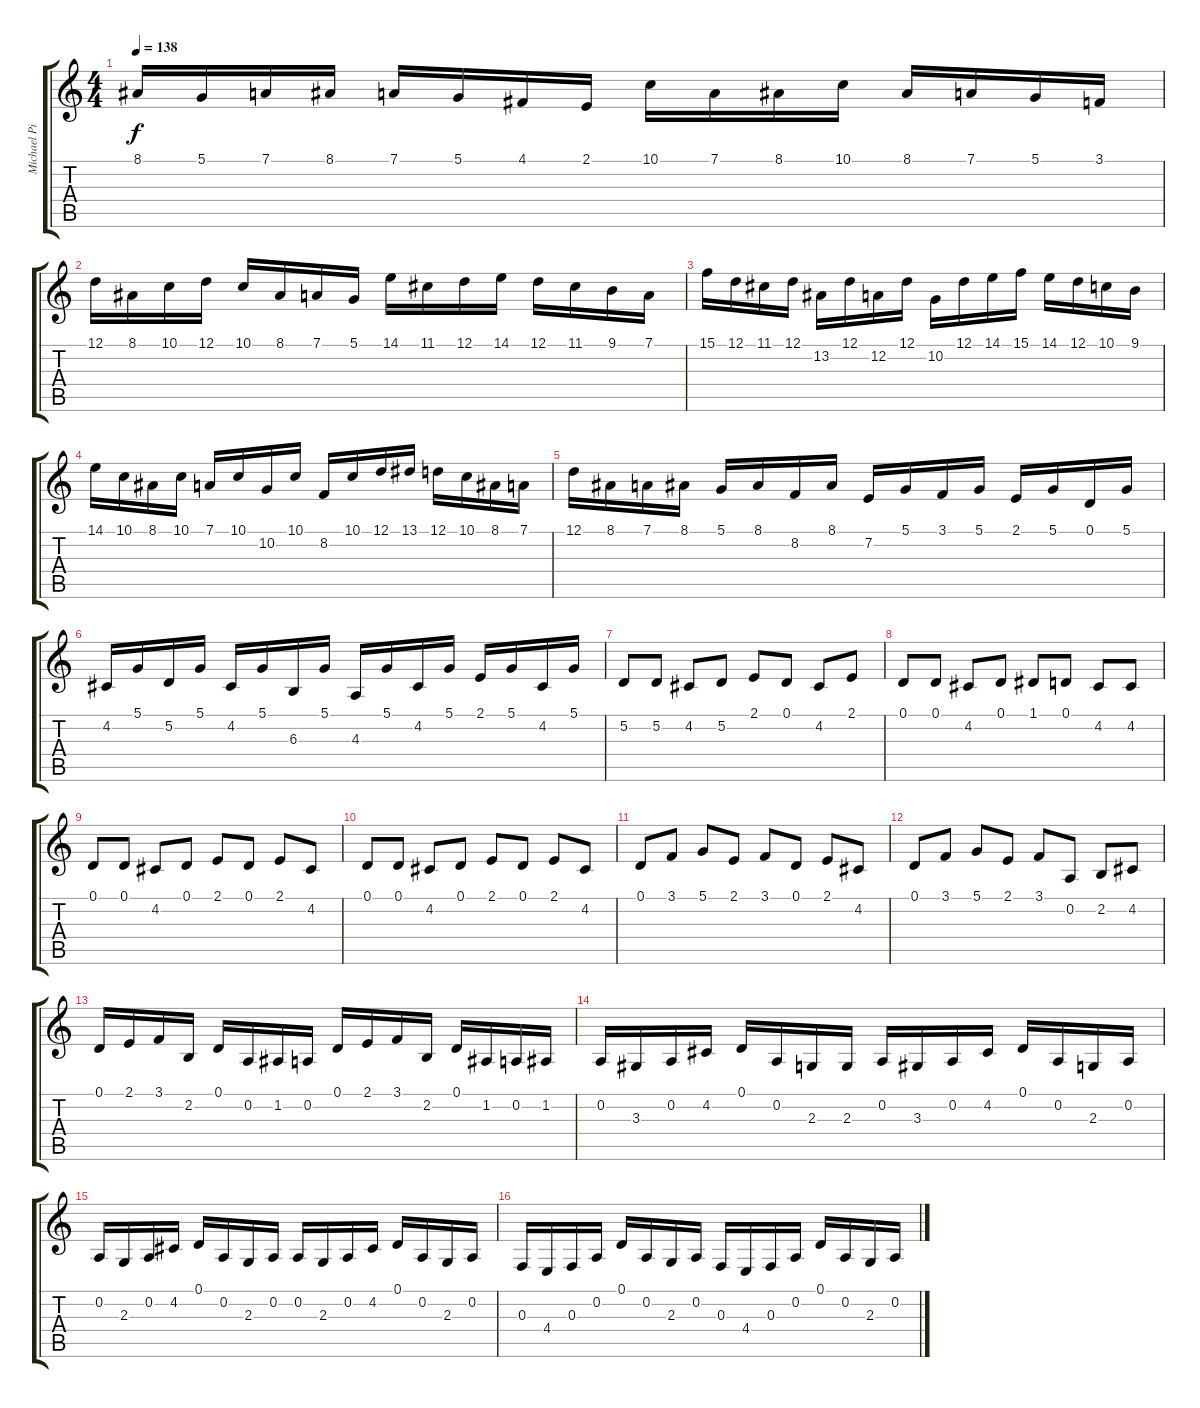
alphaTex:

\track ("Michael Pinnella 3" "Michael Pi") {instrument harpsichord}
\staff {score tabs}
\tuning (D4 A3 F3 C3 G2 D2) {hide}
\ts (4 4)
\tempo 138
\clef g2
\ks c
8.1.16{dy f} 5.1.16 7.1.16 8.1.16 7.1.16 5.1.16 4.1.16 2.1.16 10.1.16 7.1.16 8.1.16 10.1.16 8.1.16 7.1.16 5.1.16 3.1.16 |
12.1.16 8.1.16 10.1.16 12.1.16 10.1.16 8.1.16 7.1.16 5.1.16 14.1.16 11.1.16 12.1.16 14.1.16 12.1.16 11.1.16 9.1.16 7.1.16 |
15.1.16 12.1.16 11.1.16 12.1.16 13.2.16 12.1.16 12.2.16 12.1.16 10.2.16 12.1.16 14.1.16 15.1.16 14.1.16 12.1.16 10.1.16 9.1.16 |
14.1.16 10.1.16 8.1.16 10.1.16 7.1.16 10.1.16 10.2.16 10.1.16 8.2.16 10.1.16 12.1.16 13.1.16 12.1.16 10.1.16 8.1.16 7.1.16 |
12.1.16 8.1.16 7.1.16 8.1.16 5.1.16 8.1.16 8.2.16 8.1.16 7.2.16 5.1.16 3.1.16 5.1.16 2.1.16 5.1.16 0.1.16 5.1.16 |
4.2.16 5.1.16 5.2.16 5.1.16 4.2.16 5.1.16 6.3.16 5.1.16 4.3.16 5.1.16 4.2.16 5.1.16 2.1.16 5.1.16 4.2.16 5.1.16 |
5.2.8 5.2.8 4.2.8 5.2.8 2.1.8 0.1.8 4.2.8 2.1.8 |
0.1.8 0.1.8 4.2.8 0.1.8 1.1.8 0.1.8 4.2.8 4.2.8 |
0.1.8 0.1.8 4.2.8 0.1.8 2.1.8 0.1.8 2.1.8 4.2.8 |
0.1.8 0.1.8 4.2.8 0.1.8 2.1.8 0.1.8 2.1.8 4.2.8 |
0.1.8 3.1.8 5.1.8 2.1.8 3.1.8 0.1.8 2.1.8 4.2.8 |
0.1.8 3.1.8 5.1.8 2.1.8 3.1.8 0.2.8 2.2.8 4.2.8 |
0.1.16 2.1.16 3.1.16 2.2.16 0.1.16 0.2.16 1.2.16 0.2.16 0.1.16 2.1.16 3.1.16 2.2.16 0.1.16 1.2.16 0.2.16 1.2.16 |
0.2.16 3.3.16 0.2.16 4.2.16 0.1.16 0.2.16 2.3.16 2.3.16 0.2.16 3.3.16 0.2.16 4.2.16 0.1.16 0.2.16 2.3.16 0.2.16 |
0.2.16 2.3.16 0.2.16 4.2.16 0.1.16 0.2.16 2.3.16 0.2.16 0.2.16 2.3.16 0.2.16 4.2.16 0.1.16 0.2.16 2.3.16 0.2.16 |
0.3.16 4.4.16 0.3.16 0.2.16 0.1.16 0.2.16 2.3.16 0.2.16 0.3.16 4.4.16 0.3.16 0.2.16 0.1.16 0.2.16 2.3.16 0.2.16
